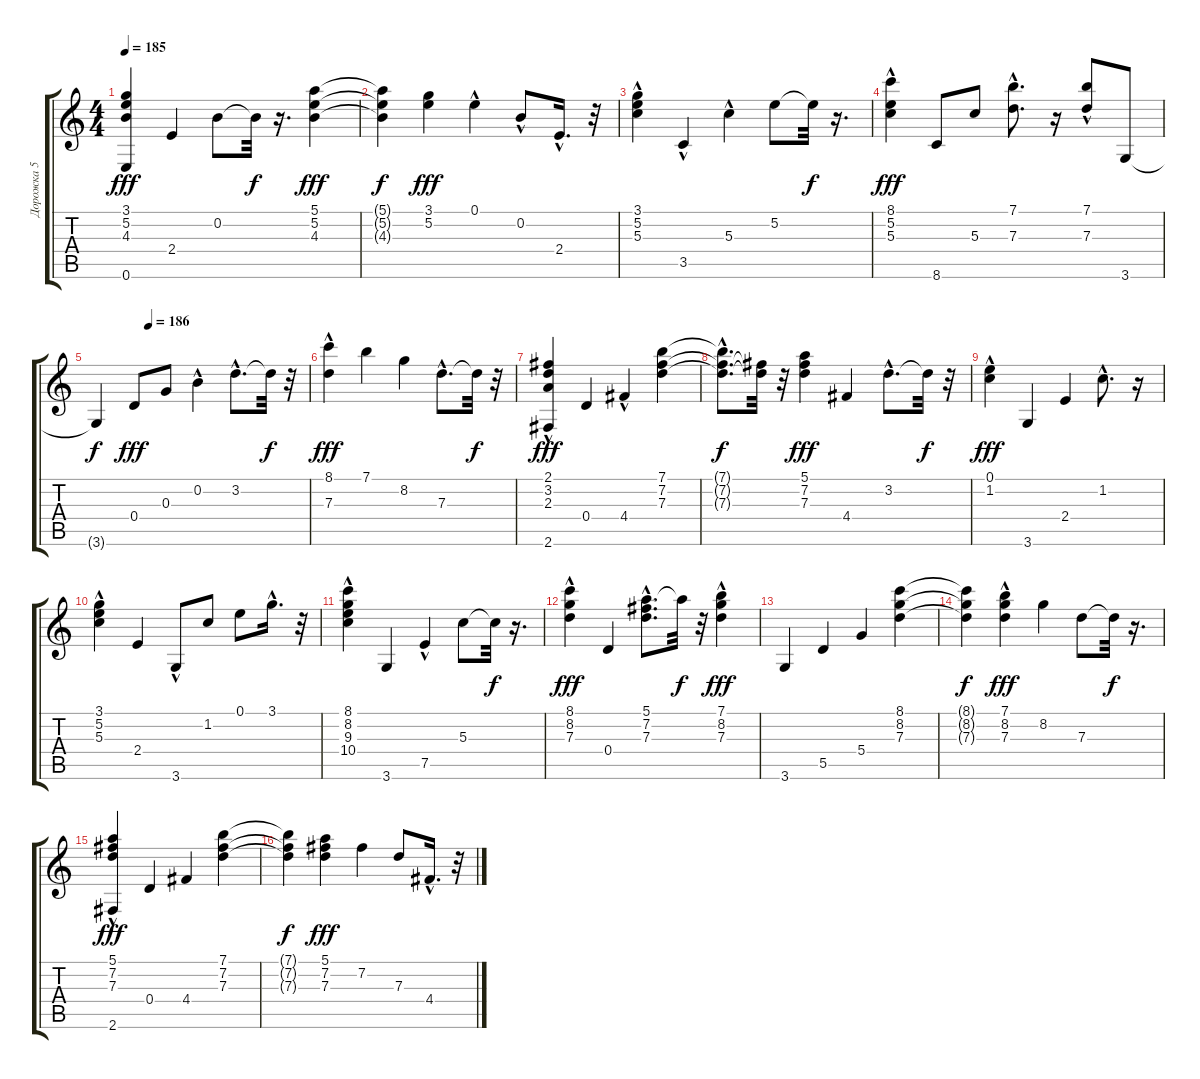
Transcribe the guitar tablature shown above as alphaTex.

\track ("Дорожка 5" "Дорожка 5") {instrument acousticguitarsteel}
\staff {score tabs}
\tuning (E4 B3 G3 D3 A2 E2) {hide}
\ts (4 4)
\tempo 185
\clef g2
\ks c
(3.1 5.2 4.3 0.6).4{dy fff} 2.4.4 0.2.8 0.2{t}.32{dy f} r.16{d} (5.1 5.2 4.3).4{dy fff} |
(5.1{t} 5.2{t} 4.3{t}).4{dy f} (3.1 5.2).4{dy fff} 0.1{hac}.4 0.2{hac}.8 2.4{hac}.16{d} r.32 |
(3.1{hac} 5.2 5.3).4 3.5{hac}.4 5.3{hac}.4 5.2.8 5.2{t}.32{dy f} r.16{d} |
(8.1{hac} 5.2{hac} 5.3).4{dy fff} 8.6.8 5.3.8 (7.1{hac} 7.3{hac}).8{d} r.16 (7.1 7.3{hac}).8 3.6.8 |
\tempo (186 0.25)
3.6{t}.4{dy f} 0.4.8{dy fff} 0.3.8 0.2{hac}.4 3.2{hac}.8{d} 3.2{t}.32{dy f} r.32 |
(8.1{hac} 7.3).4{dy fff} 7.1.4 8.2.4 7.3{hac}.8{d} 7.3{t}.32{dy f} r.32 |
(2.1 3.2 2.3{hac} 2.6).4{dy fff} 0.4.4 4.4{hac}.4 (7.1 7.2 7.3).4 |
(7.1{t} 7.2{hac t} 7.3{hac t}).8{d dy f} (7.2{t} 7.3{t}).32 r.32 (5.1 7.2 7.3).4{dy fff} 4.4.4 3.2{hac}.8{d} 3.2{t}.32{dy f} r.32 |
(0.1{hac} 1.2).4{dy fff} 3.6.4 2.4.4 1.2{hac}.8{d} r.16 |
(3.1{hac} 5.2 5.3).4 2.4.4 3.6{hac}.8 1.2.8 0.1.8 3.1{hac}.16{d} r.32 |
(8.1{hac} 8.2{hac} 9.3{hac} 10.4).4 3.6.4 7.5{hac}.4 5.3.8 5.3{t}.32{dy f} r.16{d} |
(8.1{hac} 8.2{hac} 7.3).4{dy fff} 0.4.4 (5.1{hac} 7.2{hac} 7.3).8{d} 5.1{t}.32{dy f} r.32 (7.1{hac} 8.2{hac} 7.3{hac}).4{dy fff} |
3.6.4 5.5.4 5.4.4 (8.1 8.2 7.3).4 |
(8.1{t} 8.2{t} 7.3{t}).4{dy f} (7.1 8.2{hac} 7.3{hac}).4{dy fff} 8.2.4 7.3.8 7.3{t}.32{dy f} r.16{d} |
(5.1{hac} 7.2 7.3 2.6).4{dy fff} 0.4.4 4.4.4 (7.1 7.2 7.3).4 |
(7.1{t} 7.2{t} 7.3{t}).4{dy f} (5.1 7.2 7.3).4{dy fff} 7.2.4 7.3.8 4.4{hac}.16{d} r.32
